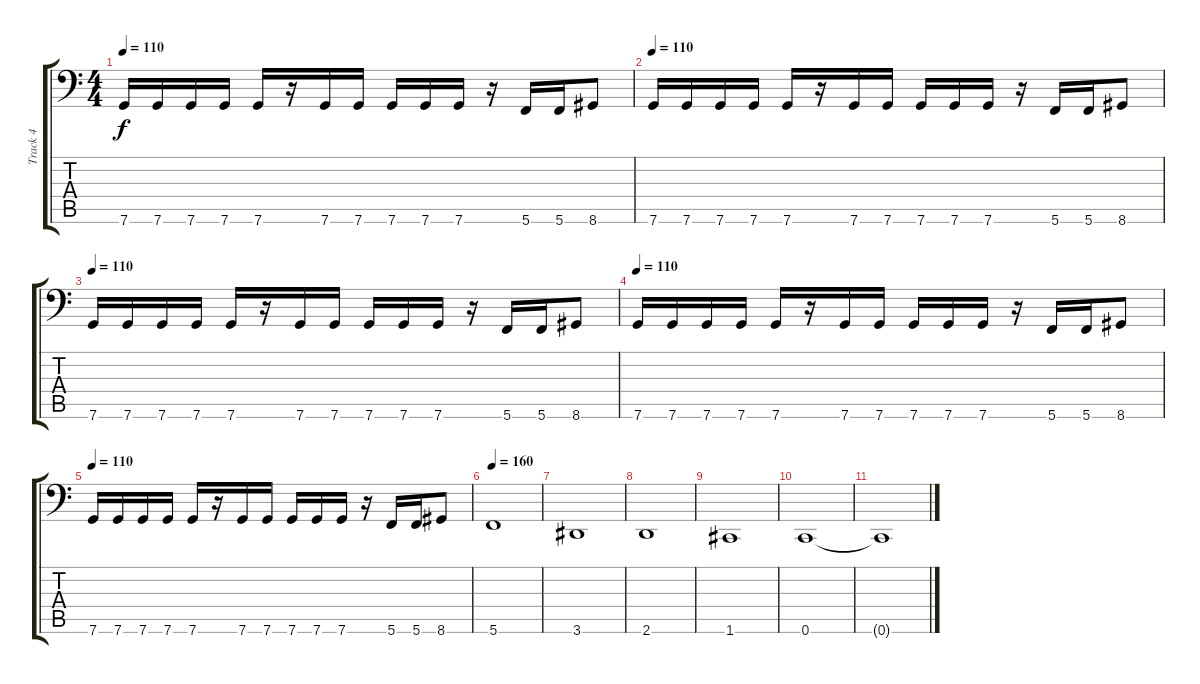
\track ("Track 4" "Track 4") {instrument electricbassfinger}
\staff {score tabs}
\tuning (C3 G2 Eb2 Bb1 F1 C1) {hide}
\ts (4 4)
\tempo 110
\clef f4
\ks c
7.6.16{dy f} 7.6.16 7.6.16 7.6.16 7.6.16 r.16 7.6.16 7.6.16 7.6.16 7.6.16 7.6.16 r.16 5.6.16 5.6.16 8.6.8 |
\tempo 110
7.6.16 7.6.16 7.6.16 7.6.16 7.6.16 r.16 7.6.16 7.6.16 7.6.16 7.6.16 7.6.16 r.16 5.6.16 5.6.16 8.6.8 |
\tempo 110
7.6.16 7.6.16 7.6.16 7.6.16 7.6.16 r.16 7.6.16 7.6.16 7.6.16 7.6.16 7.6.16 r.16 5.6.16 5.6.16 8.6.8 |
\tempo 110
7.6.16 7.6.16 7.6.16 7.6.16 7.6.16 r.16 7.6.16 7.6.16 7.6.16 7.6.16 7.6.16 r.16 5.6.16 5.6.16 8.6.8 |
\tempo 110
7.6.16 7.6.16 7.6.16 7.6.16 7.6.16 r.16 7.6.16 7.6.16 7.6.16 7.6.16 7.6.16 r.16 5.6.16 5.6.16 8.6.8 |
\tempo 160
5.6.1 |
3.6.1 |
2.6.1 |
1.6.1 |
0.6.1 |
0.6{t}.1
